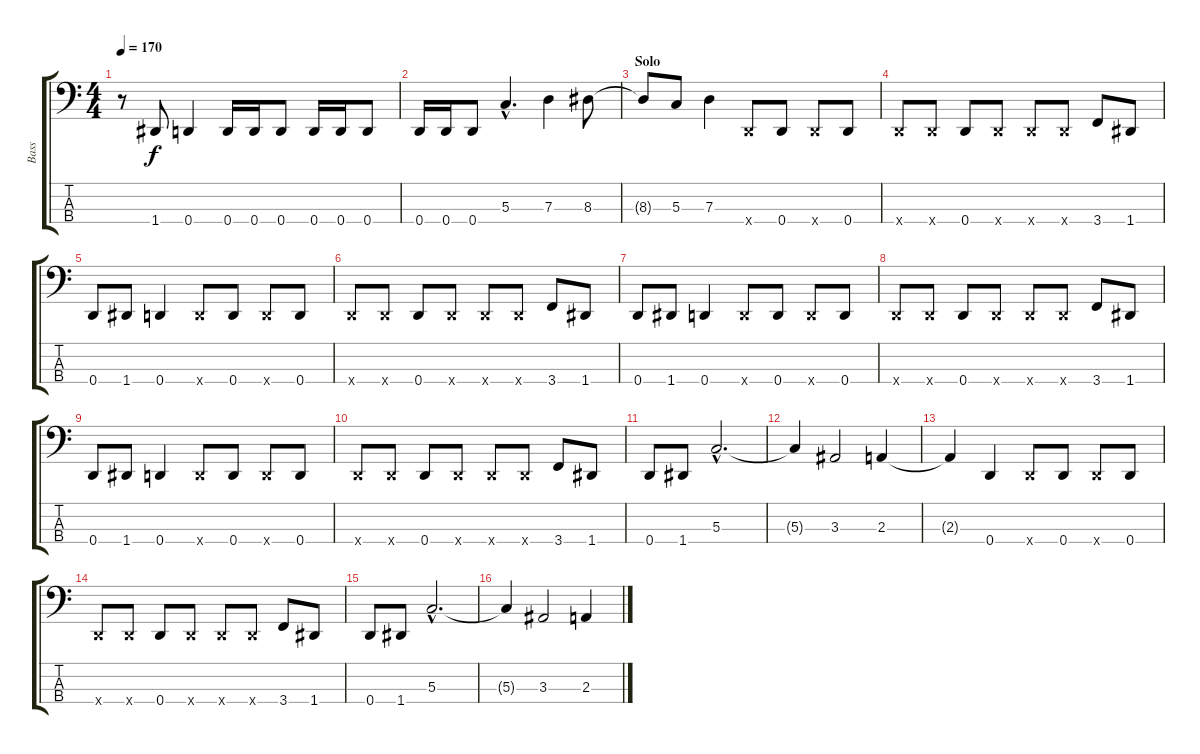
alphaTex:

\track ("Bass" "Bass") {instrument electricbassfinger}
\staff {score tabs}
\tuning (F2 C2 G1 D1) {hide}
\ts (4 4)
\tempo 170
\clef f4
\ks c
r.8{dy f} 1.4.8 0.4.4 0.4.16 0.4.16 0.4.8 0.4.16 0.4.16 0.4.8 |
0.4.16 0.4.16 0.4.8 5.3{hac}.4{d} 7.3.4 8.3.8 |
\section ("" "Solo")
8.3{t}.8 5.3.8 7.3.4 0.4{x}.8 0.4.8 0.4{x}.8 0.4.8 |
0.4{x}.8 0.4{x}.8 0.4.8 0.4{x}.8 0.4{x}.8 0.4{x}.8 3.4.8 1.4.8 |
0.4.8 1.4.8 0.4.4 0.4{x}.8 0.4.8 0.4{x}.8 0.4.8 |
0.4{x}.8 0.4{x}.8 0.4.8 0.4{x}.8 0.4{x}.8 0.4{x}.8 3.4.8 1.4.8 |
0.4.8 1.4.8 0.4.4 0.4{x}.8 0.4.8 0.4{x}.8 0.4.8 |
0.4{x}.8 0.4{x}.8 0.4.8 0.4{x}.8 0.4{x}.8 0.4{x}.8 3.4.8 1.4.8 |
0.4.8 1.4.8 0.4.4 0.4{x}.8 0.4.8 0.4{x}.8 0.4.8 |
0.4{x}.8 0.4{x}.8 0.4.8 0.4{x}.8 0.4{x}.8 0.4{x}.8 3.4.8 1.4.8 |
0.4.8 1.4.8 5.3{hac}.2{d} |
5.3{t}.4 3.3.2 2.3.4 |
2.3{t}.4 0.4.4 0.4{x}.8 0.4.8 0.4{x}.8 0.4.8 |
0.4{x}.8 0.4{x}.8 0.4.8 0.4{x}.8 0.4{x}.8 0.4{x}.8 3.4.8 1.4.8 |
0.4.8 1.4.8 5.3{hac}.2{d} |
5.3{t}.4 3.3.2 2.3.4
